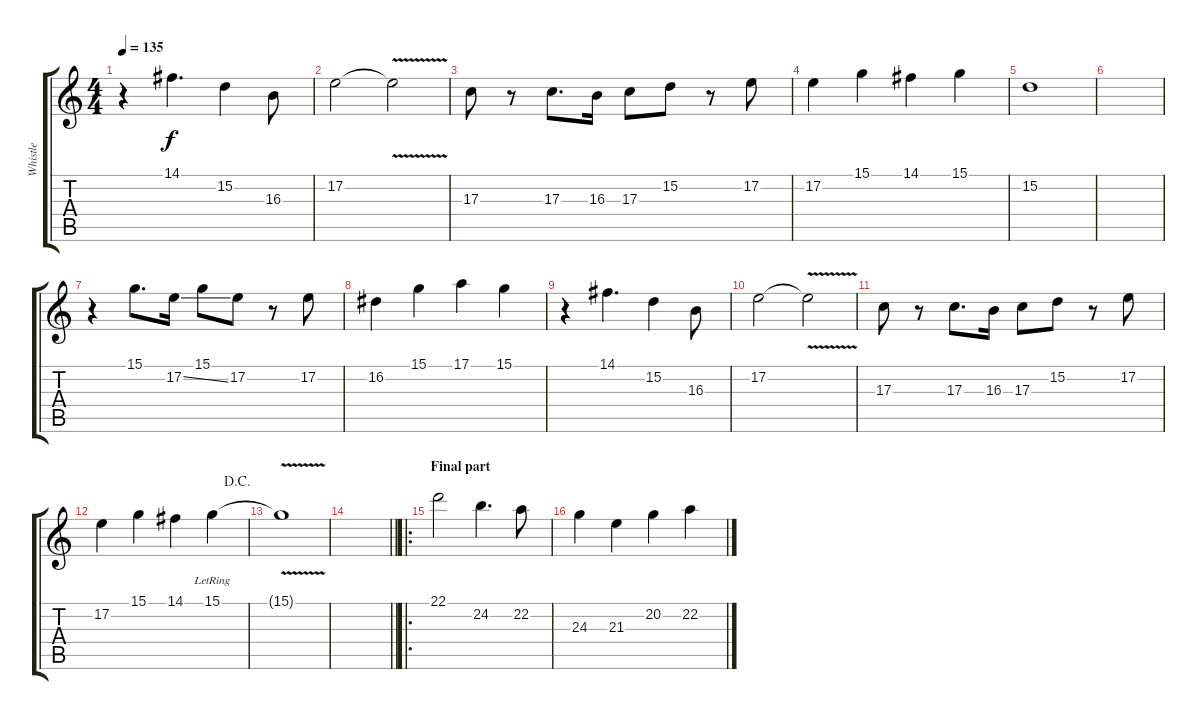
\track ("Whistle" "Whistle") {instrument flute}
\staff {score tabs}
\tuning (E4 B3 G3 D3 A2 E2) {hide}
\ts (4 4)
\tempo 135
\clef g2
\ks c
r.4{dy f} 14.1.4{d} 15.2.4 16.3.8 |
17.2.2 17.2{v t}.2 |
17.3.8 r.8 17.3.8{d} 16.3.16 17.3.8 15.2.8 r.8 17.2.8 |
17.2.4 15.1.4 14.1.4 15.1.4 |
15.2.1 |
|
r.4 15.1.8{d} 17.2{ss}.16 15.1.8 17.2.8 r.8 17.2.8 |
16.2.4 15.1.4 17.1.4 15.1.4 |
r.4 14.1.4{d} 15.2.4 16.3.8 |
17.2.2 17.2{v t}.2 |
17.3.8 r.8 17.3.8{d} 16.3.16 17.3.8 15.2.8 r.8 17.2.8 |
\jump dacapo
17.2.4 15.1.4 14.1.4 15.1{lr}.4 |
15.1{v t}.1 |
\barLineRight lightlight
|
\ro
\section ("" "Final part")
22.1.2 24.2.4{d} 22.2.8 |
24.3.4 21.3.4 20.2.4 22.2.4
